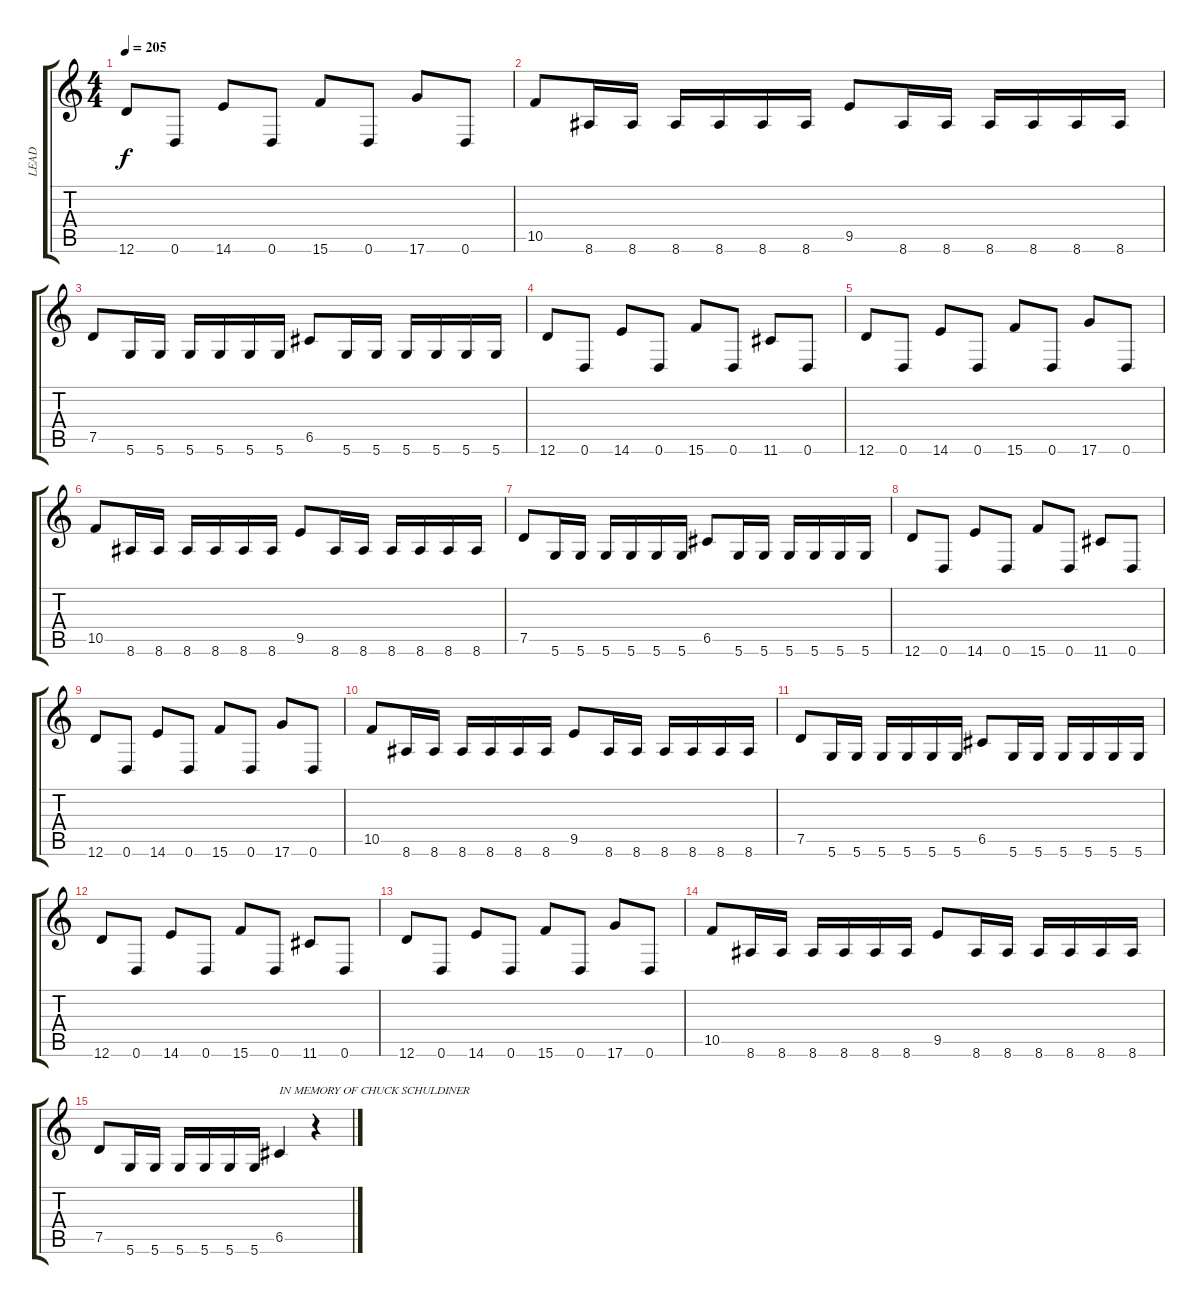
\track ("LEAD" "LEAD") {instrument distortionguitar}
\staff {score tabs}
\tuning (D4 A3 F3 C3 G2 D2) {hide}
\ts (4 4)
\tempo 205
\clef g2
\ks c
12.6.8{dy f} 0.6.8 14.6.8 0.6.8 15.6.8 0.6.8 17.6.8 0.6.8 |
10.5.8 8.6.16 8.6.16 8.6.16 8.6.16 8.6.16 8.6.16 9.5.8 8.6.16 8.6.16 8.6.16 8.6.16 8.6.16 8.6.16 |
7.5.8 5.6.16 5.6.16 5.6.16 5.6.16 5.6.16 5.6.16 6.5.8 5.6.16 5.6.16 5.6.16 5.6.16 5.6.16 5.6.16 |
12.6.8 0.6.8 14.6.8 0.6.8 15.6.8 0.6.8 11.6.8 0.6.8 |
12.6.8 0.6.8 14.6.8 0.6.8 15.6.8 0.6.8 17.6.8 0.6.8 |
10.5.8 8.6.16 8.6.16 8.6.16 8.6.16 8.6.16 8.6.16 9.5.8 8.6.16 8.6.16 8.6.16 8.6.16 8.6.16 8.6.16 |
7.5.8 5.6.16 5.6.16 5.6.16 5.6.16 5.6.16 5.6.16 6.5.8 5.6.16 5.6.16 5.6.16 5.6.16 5.6.16 5.6.16 |
12.6.8 0.6.8 14.6.8 0.6.8 15.6.8 0.6.8 11.6.8 0.6.8 |
12.6.8 0.6.8 14.6.8 0.6.8 15.6.8 0.6.8 17.6.8 0.6.8 |
10.5.8 8.6.16 8.6.16 8.6.16 8.6.16 8.6.16 8.6.16 9.5.8 8.6.16 8.6.16 8.6.16 8.6.16 8.6.16 8.6.16 |
7.5.8 5.6.16 5.6.16 5.6.16 5.6.16 5.6.16 5.6.16 6.5.8 5.6.16 5.6.16 5.6.16 5.6.16 5.6.16 5.6.16 |
12.6.8 0.6.8 14.6.8 0.6.8 15.6.8 0.6.8 11.6.8 0.6.8 |
12.6.8 0.6.8 14.6.8 0.6.8 15.6.8 0.6.8 17.6.8 0.6.8 |
10.5.8 8.6.16 8.6.16 8.6.16 8.6.16 8.6.16 8.6.16 9.5.8 8.6.16 8.6.16 8.6.16 8.6.16 8.6.16 8.6.16 |
7.5.8 5.6.16 5.6.16 5.6.16 5.6.16 5.6.16 5.6.16 6.5.4{txt "IN MEMORY OF CHUCK SCHULDINER"} r.4
